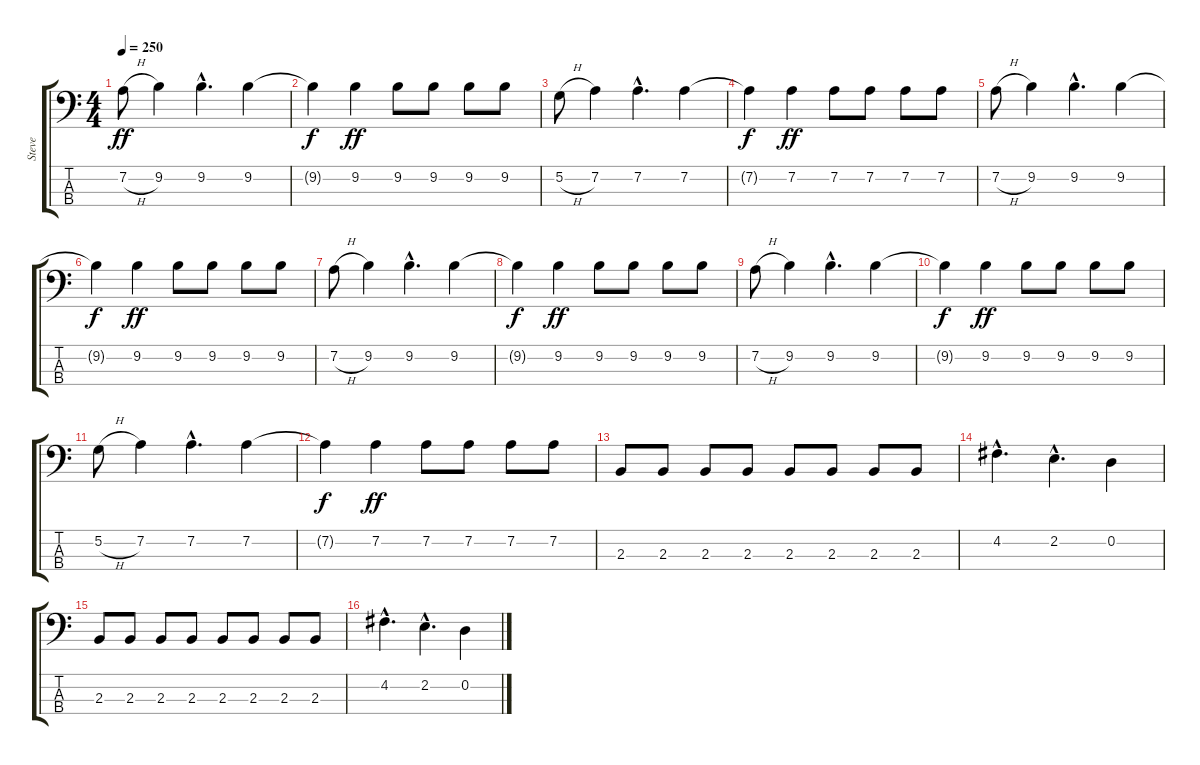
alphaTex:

\track ("Steve" "Steve") {instrument electricbassfinger}
\staff {score tabs}
\tuning (G2 D2 A1 E1) {hide}
\ts (4 4)
\tempo 250
\clef f4
\ks c
7.2{h}.8{dy ff} 9.2.4 9.2{hac}.4{d} 9.2.4 |
9.2{t}.4{dy f} 9.2.4{dy ff} 9.2.8 9.2.8 9.2.8 9.2.8 |
5.2{h}.8 7.2.4 7.2{hac}.4{d} 7.2.4 |
7.2{t}.4{dy f} 7.2.4{dy ff} 7.2.8 7.2.8 7.2.8 7.2.8 |
7.2{h}.8 9.2.4 9.2{hac}.4{d} 9.2.4 |
9.2{t}.4{dy f} 9.2.4{dy ff} 9.2.8 9.2.8 9.2.8 9.2.8 |
7.2{h}.8 9.2.4 9.2{hac}.4{d} 9.2.4 |
9.2{t}.4{dy f} 9.2.4{dy ff} 9.2.8 9.2.8 9.2.8 9.2.8 |
7.2{h}.8 9.2.4 9.2{hac}.4{d} 9.2.4 |
9.2{t}.4{dy f} 9.2.4{dy ff} 9.2.8 9.2.8 9.2.8 9.2.8 |
5.2{h}.8 7.2.4 7.2{hac}.4{d} 7.2.4 |
7.2{t}.4{dy f} 7.2.4{dy ff} 7.2.8 7.2.8 7.2.8 7.2.8 |
2.3.8 2.3.8 2.3.8 2.3.8 2.3.8 2.3.8 2.3.8 2.3.8 |
4.2{hac}.4{d} 2.2{hac}.4{d} 0.2.4 |
2.3.8 2.3.8 2.3.8 2.3.8 2.3.8 2.3.8 2.3.8 2.3.8 |
4.2{hac}.4{d} 2.2{hac}.4{d} 0.2.4
